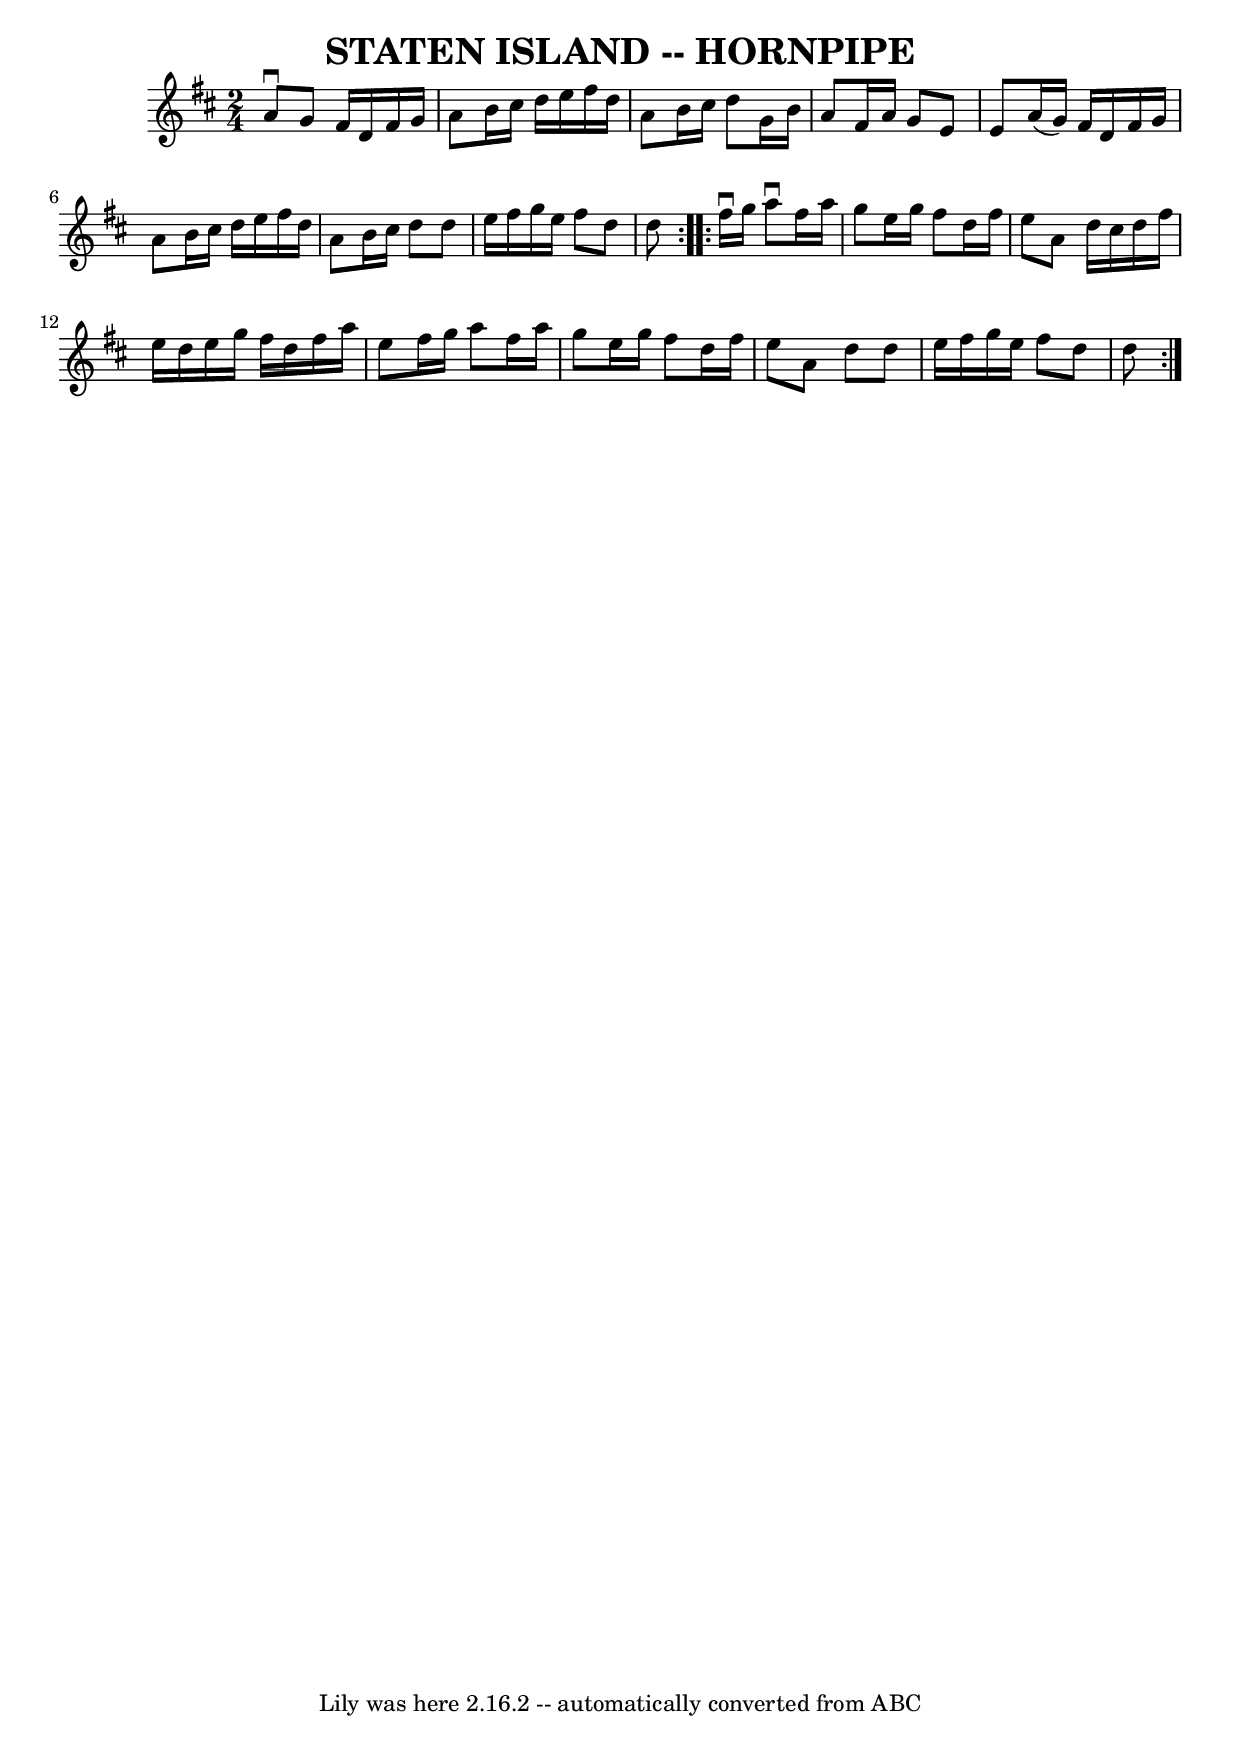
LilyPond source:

\version "2.16.2"
\include "Mammoth.ily"
\header {
  %% book = "Ryan's Mammoth Collection of Fiddle Tunes"
  crossRefNumber = "1"
  footnotes = ""
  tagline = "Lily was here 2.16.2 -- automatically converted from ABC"
  title = "STATEN ISLAND -- HORNPIPE"

}
voicedefault =  {



  \repeat volta 2 {

    \time 2/4 
    \key d \major
 a'8^\downbow g'8        |
    fis'16 d'16  
    fis'16 g'16 a'8 b'16 cis''16    |
    d''16 e''16    
    fis''16 d''16 a'8 b'16 cis''16    |
    d''8 g'16 b'16   
    a'8 fis'16 a'16    |
    g'8 e'8 e'8 a'16 (g'16)   
    |
    |
    fis'16 d'16 fis'16 g'16 a'8 b'16    
    cis''16    |
    d''16 e''16 fis''16 d''16 a'8 b'16    
    cis''16    |
    d''8 d''8 e''16 fis''16 g''16 e''16    
    |
    fis''8 d''8 d''8    
  }     
  \repeat volta 2 {
    fis''16 
    ^\downbow g''16        |
    a''8^\downbow fis''16 a''16 g''8   
    e''16 g''16    |
    fis''8 d''16 fis''16 e''8 a'8    
    |
    d''16 cis''16 d''16 fis''16 e''16 d''16 e''16    
    g''16    |
    fis''16 d''16 fis''16 a''16 e''8 fis''16    
    g''16    |
    |
    a''8 fis''16 a''16 g''8 e''16    
    g''16    |
    fis''8 d''16 fis''16 e''8 a'8    |
    
    d''8 d''8 e''16 fis''16 g''16 e''16    |
    fis''8 d''8 
    d''8    
  }   

}

\score{
  <<

    \context Staff="default"
    {
      \voicedefault 
      
    }

  >>
  \layout {
    
  }
  \midi {
  }

}
